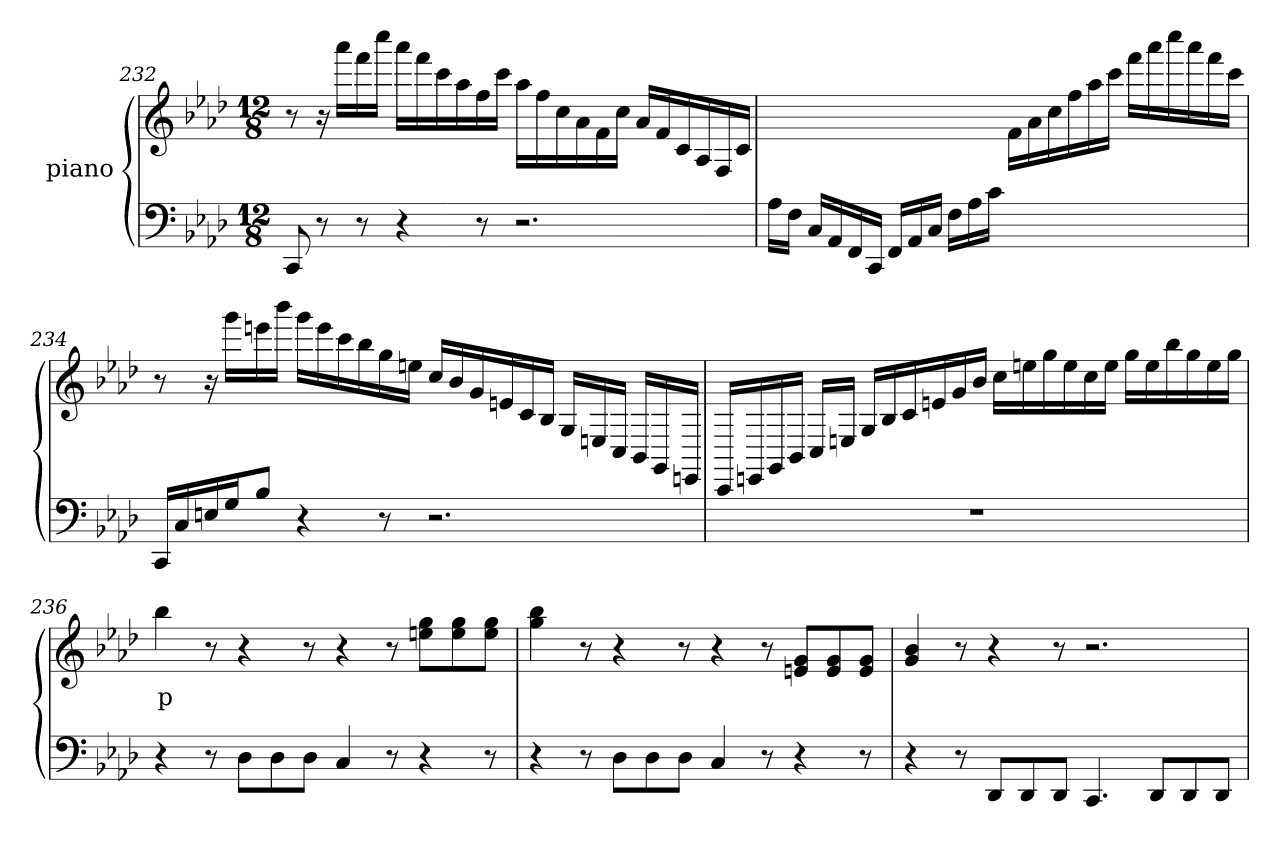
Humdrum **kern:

**kern	**kern	**text
*part2	*part1	*part1
*staff2	*staff1	*staff1
*	*I"piano	*
*clefF4	*clefG2	*
*k[b-e-a-d-]	*k[b-e-a-d-]	*
*M12/8	*M12/8	*
=232	=232	=232
8CC	8r	ff
8r	16r	.
.	16aaa-LL	.
8r	16fff	.
.	16ccccJJ	.
4r	16aaa-LL	.
.	16fff	.
.	16ccc	.
.	16aa-	.
8r	16ff	.
.	16cccJJ	.
2.r	16aa-LL	.
.	16ff	.
.	16cc	.
.	16a-	.
.	16f	.
.	16ccJJ	.
.	16a-LL	.
.	16f	.
.	16c	.
.	16A-	.
.	16F	.
.	16cJJ	.
=233	=233	=233
16A-LL	2.ryy	.
16FJJ	.	.
16CLL	.	.
16AA-	.	.
16FF	.	.
16CCJJ	.	.
16FFLL	.	.
16AA-	.	.
16CJJ	.	.
16FLL	.	.
16A-	.	.
16cJJ	.	.
2.ryy	16fLL	.
.	16a-	.
.	16cc	.
.	16ff	.
.	16aa-	.
.	16cccJJ	.
.	16fffLL	.
.	16aaa-	.
.	16cccc	.
.	16aaa-	.
.	16fff	.
.	16cccJJ	.
=234	=234	=234
16CCLL	8r	ff
16C	.	.
16En	16r	.
16GJ	16gggLL	.
8B-J	16eeen	.
.	16bbb-JJ	.
4r	16gggLL	.
.	16eee	.
.	16ccc	.
.	16bb-	.
8r	16gg	.
.	16eeJJ	.
2.r	16ccLL	.
.	16b-	.
.	16g	.
.	16en	.
.	16c	.
.	16B-JJ	.
.	16GLL	.
.	16En	.
.	16CJJ	.
.	16BB-LL	.
.	16GG	.
.	16EEnJJ	.
=235	=235	=235
1.r	16CCLL	.
.	16EEn	.
.	16GG	.
.	16BB-JJ	.
.	16CLL	.
.	16EnJJ	.
.	16GLL	.
.	16B-	.
.	16c	.
.	16en	.
.	16g	.
.	16b-JJ	.
.	16ccLL	.
.	16een	.
.	16gg	.
.	16ee	.
.	16cc	.
.	16eeJJ	.
.	16ggLL	.
.	16ee	.
.	16bb-	.
.	16gg	.
.	16ee	.
.	16ggJJ	.
=236	=236	=236
4r	4bb-	p
8r	8r	>
8D-L	4r	.
8D-	.	.
8D-J	8r	.
4C	4r	.
8r	8r	.
4r	8een 8ggL	.
.	8ee 8gg	.
8r	8ee 8ggJ	.
=237	=237	=237
4r	4gg 4bb-	.
8r	8r	.
8D-L	4r	.
8D-	.	.
8D-J	8r	.
4C	4r	.
8r	8r	.
4r	8en 8gL	.
.	8e 8g	.
8r	8e 8gJ	.
=238	=238	=238
4r	4g 4b-	.
8r	8r	.
8DD-L	4r	.
8DD-	.	.
8DD-J	8r	.
4.CC	2.r	.
8DD-L	.	.
8DD-	.	.
8DD-J	.	.
=	=	=
*-	*-	*-
